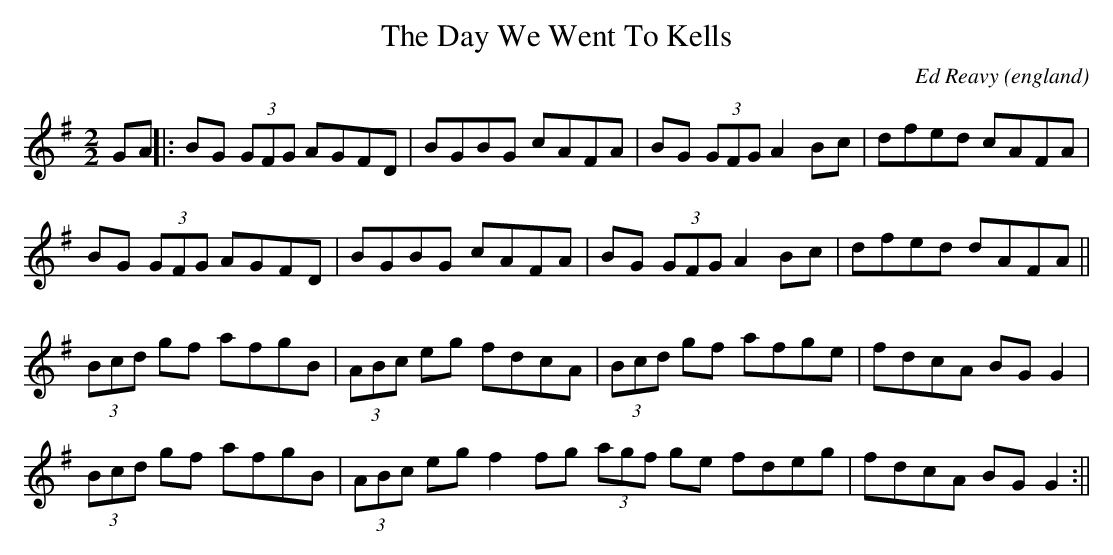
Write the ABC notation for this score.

X:1
T:The Day We Went To Kells
O:england
C:Ed Reavy
M:2/2
L:1/8
K:G
GA||:BG (3GFG AGFD|BGBG cAFA|BG (3GFG A2 Bc|dfed cAFA|
BG (3GFG AGFD|BGBG cAFA|BG (3GFG A2 Bc|dfed dAFA||
(3Bcd gf afgB|(3ABc eg fdcA|(3Bcd gf afge|fdcA BG G2|
(3Bcd gf afgB|(3ABc eg f2 fg (3agf ge fdeg|fdcA BG G2:||
